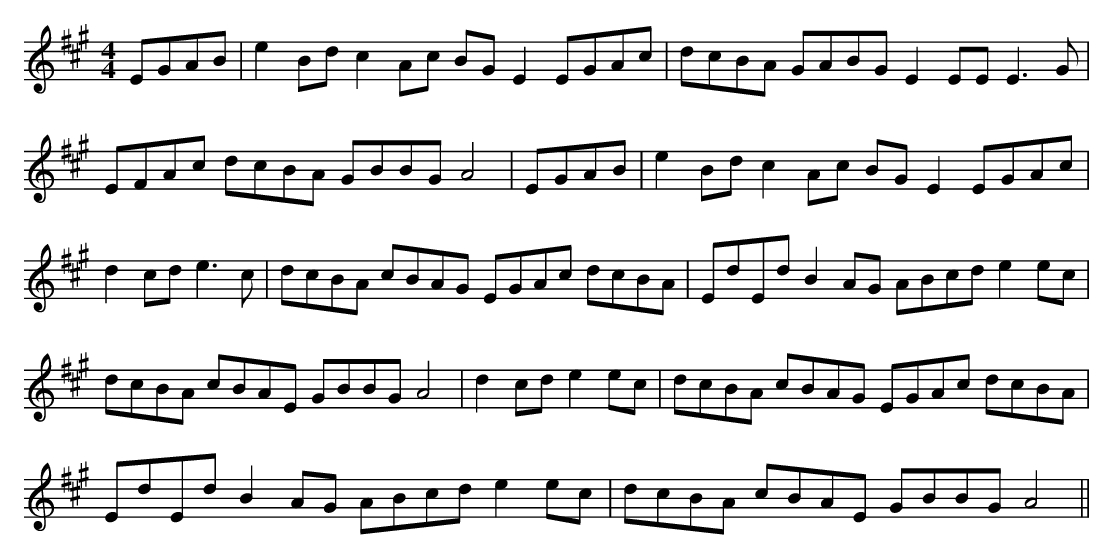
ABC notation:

X:1
M:4/4
K:A
EGAB|e2 Bd c2 Ac BG E2EGAc|dcBA GABG E2 EE E3 G|
EFAc dcBA GBBG A4|EGAB|e2 Bd c2 Ac BG E2EGAc|
d2cd e3c|dcBA cBAG EGAc dcBA|EdEd B2 AG ABcd e2ec|
dcBA cBAE GBBG A4|d2cd e2ec|dcBA cBAG EGAc dcBA|
EdEd B2 AG ABcd e2ec|dcBA cBAE GBBG A4||
